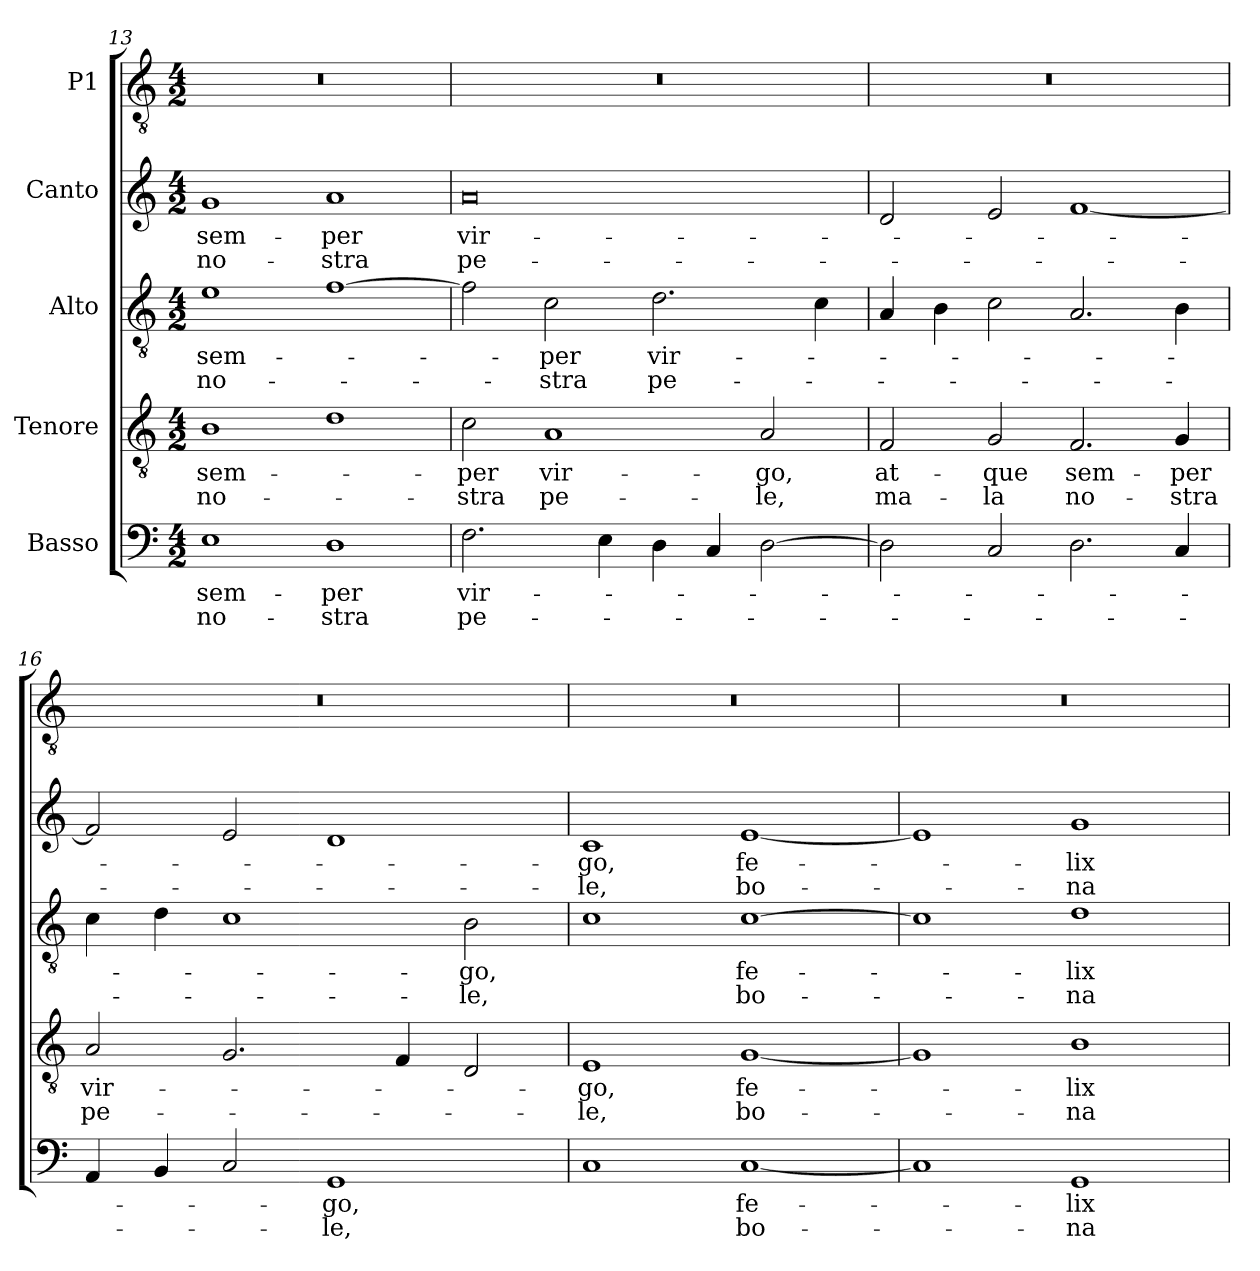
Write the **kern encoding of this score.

**kern	**text	**text	**kern	**text	**text	**kern	**text	**text	**kern	**text	**text	**kern
*part5	*part5	*part5	*part4	*part4	*part4	*part3	*part3	*part3	*part2	*part2	*part2	*part1
*staff5	*staff5	*staff5	*staff4	*staff4	*staff4	*staff3	*staff3	*staff3	*staff2	*staff2	*staff2	*staff1
*I"Basso	*	*	*I"Tenore	*	*	*I"Alto	*	*	*I"Canto	*	*	*I"P1
*clefF4	*	*	*clefGv2	*	*	*clefGv2	*	*	*clefG2	*	*	*clefGv2
*	*	*	*ITrd7c12	*	*	*ITrd7c12	*	*	*	*	*	*ITrd7c12
*k[]	*	*	*k[]	*	*	*k[]	*	*	*k[]	*	*	*k[]
*C:	*	*	*C:	*	*	*C:	*	*	*C:	*	*	*C:
*M4/2	*	*	*M4/2	*	*	*M4/2	*	*	*M4/2	*	*	*M4/2
=13	=13	=13	=13	=13	=13	=13	=13	=13	=13	=13	=13	=13
!	!LO:LY:b:color=#000000	!LO:LY:b:color=#000000	!	!	!	!	!	!	!	!	!	!
!	!	!	!	!LO:LY:b:color=#000000	!LO:LY:b:color=#000000	!	!	!	!	!	!	!
!	!	!	!	!	!	!	!LO:LY:b:color=#000000	!LO:LY:b:color=#000000	!	!	!	!
!	!	!	!	!	!	!	!	!	!	!LO:LY:b:color=#000000	!LO:LY:b:color=#000000	!LO:N:vis=1
1Ei	sem-	no-	1BBi	sem-	no-	1Ei	sem-	no-	1gi	sem-	no-	0r
!	!LO:LY:b:color=#000000	!LO:LY:b:color=#000000	!	!	!	!	!	!	!	!	!	!
!	!	!	!	!	!	!	!	!	!	!LO:LY:b:color=#000000	!LO:LY:b:color=#000000	!
1Di	-per	-stra	1Di	.	.	[1Fi	.	.	1ai	-per	-stra	.
=14	=14	=14	=14	=14	=14	=14	=14	=14	=14	=14	=14	=14
!	!LO:LY:b:color=#000000	!LO:LY:b:color=#000000	!	!	!	!	!	!	!	!	!	!
!	!	!	!	!LO:LY:b:color=#000000	!LO:LY:b:color=#000000	!	!	!	!	!	!	!
!	!	!	!	!	!	!	!	!	!	!LO:LY:b:color=#000000	!LO:LY:b:color=#000000	!LO:N:vis=1
2.Fi\	vir-	pe-	2Ci\	-per	-stra	2Fi\]	.	.	0ai	vir-	pe-	0r
!	!	!	!	!LO:LY:b:color=#000000	!LO:LY:b:color=#000000	!	!	!	!	!	!	!
!	!	!	!	!	!	!	!LO:LY:b:color=#000000	!LO:LY:b:color=#000000	!	!	!	!
.	.	.	1AAi	vir-	pe-	2Ci\	-per	-stra	.	.	.	.
4Ei\	.	.	.	.	.	.	.	.	.	.	.	.
!	!	!	!	!	!	!	!LO:LY:b:color=#000000	!LO:LY:b:color=#000000	!	!	!	!
4Di\	.	.	.	.	.	2.Di\	vir-	pe-	.	.	.	.
4Ci/	.	.	.	.	.	.	.	.	.	.	.	.
!	!	!	!	!LO:LY:b:color=#000000	!LO:LY:b:color=#000000	!	!	!	!	!	!	!
[2Di\	.	.	2AAi/	-go,	-le,	.	.	.	.	.	.	.
.	.	.	.	.	.	4Ci\	.	.	.	.	.	.
=15	=15	=15	=15	=15	=15	=15	=15	=15	=15	=15	=15	=15
!	!	!	!	!LO:LY:b:color=#000000	!LO:LY:b:color=#000000	!	!	!	!	!	!	!LO:N:vis=1
2Di\]	.	.	2FFi/	at-	ma-	4AAi/	.	.	2di/	.	.	0r
.	.	.	.	.	.	4BBi\	.	.	.	.	.	.
!	!	!	!	!LO:LY:b:color=#000000	!LO:LY:b:color=#000000	!	!	!	!	!	!	!
2Ci/	.	.	2GGi/	-que	-la	2Ci\	.	.	2ei/	.	.	.
!	!	!	!	!LO:LY:b:color=#000000	!LO:LY:b:color=#000000	!	!	!	!	!	!	!
2.Di\	.	.	2.FFi/	sem-	no-	2.AAi/	.	.	[1fi	.	.	.
!	!	!	!	!LO:LY:b:color=#000000	!LO:LY:b:color=#000000	!	!	!	!	!	!	!
4Ci/	.	.	4GGi/	-per	-stra	4BBi\	.	.	.	.	.	.
!!LO:LB:g=z
=16	=16	=16	=16	=16	=16	=16	=16	=16	=16	=16	=16	=16
!	!	!	!	!LO:LY:b:color=#000000	!LO:LY:b:color=#000000	!	!	!	!	!	!	!LO:N:vis=1
4AAi/	.	.	2AAi/	vir-	pe-	4Ci\	.	.	2fi/]	.	.	0r
4BBi/	.	.	.	.	.	4Di\	.	.	.	.	.	.
2Ci/	.	.	2.GGi/	.	.	1Ci	.	.	2ei/	.	.	.
!	!LO:LY:b:color=#000000	!LO:LY:b:color=#000000	!	!	!	!	!	!	!	!	!	!
1GGi	-go,	-le,	.	.	.	.	.	.	1di	.	.	.
.	.	.	4FFi/	.	.	.	.	.	.	.	.	.
!	!	!	!	!	!	!	!LO:LY:b:color=#000000	!LO:LY:b:color=#000000	!	!	!	!
.	.	.	2DDi/	.	.	2BBi\	-go,	-le,	.	.	.	.
=17	=17	=17	=17	=17	=17	=17	=17	=17	=17	=17	=17	=17
!	!	!	!	!LO:LY:b:color=#000000	!LO:LY:b:color=#000000	!	!	!	!	!	!	!
!	!	!	!	!	!	!	!	!	!	!LO:LY:b:color=#000000	!LO:LY:b:color=#000000	!LO:N:vis=1
1Ci	.	.	1EEi	-go,	-le,	1Ci	.	.	1ci	-go,	-le,	0r
!	!LO:LY:b:color=#000000	!LO:LY:b:color=#000000	!	!	!	!	!	!	!	!	!	!
!	!	!	!	!LO:LY:b:color=#000000	!LO:LY:b:color=#000000	!	!	!	!	!	!	!
!	!	!	!	!	!	!	!LO:LY:b:color=#000000	!LO:LY:b:color=#000000	!	!	!	!
!	!	!	!	!	!	!	!	!	!	!LO:LY:b:color=#000000	!LO:LY:b:color=#000000	!
[1Ci	fe-	bo-	[1GGi	fe-	bo-	[1Ci	fe-	bo-	[1ei	fe-	bo-	.
=18	=18	=18	=18	=18	=18	=18	=18	=18	=18	=18	=18	=18
!	!	!	!	!	!	!	!	!	!	!	!	!LO:N:vis=1
1Ci]	.	.	1GGi]	.	.	1Ci]	.	.	1ei]	.	.	0r
!	!LO:LY:b:color=#000000	!LO:LY:b:color=#000000	!	!	!	!	!	!	!	!	!	!
!	!	!	!	!LO:LY:b:color=#000000	!LO:LY:b:color=#000000	!	!	!	!	!	!	!
!	!	!	!	!	!	!	!LO:LY:b:color=#000000	!LO:LY:b:color=#000000	!	!	!	!
!	!	!	!	!	!	!	!	!	!	!LO:LY:b:color=#000000	!LO:LY:b:color=#000000	!
1GGi	-lix	-na	1BBi	-lix	-na	1Di	-lix	-na	1gi	-lix	-na	.
=	=	=	=	=	=	=	=	=	=	=	=	=
*-	*-	*-	*-	*-	*-	*-	*-	*-	*-	*-	*-	*-
